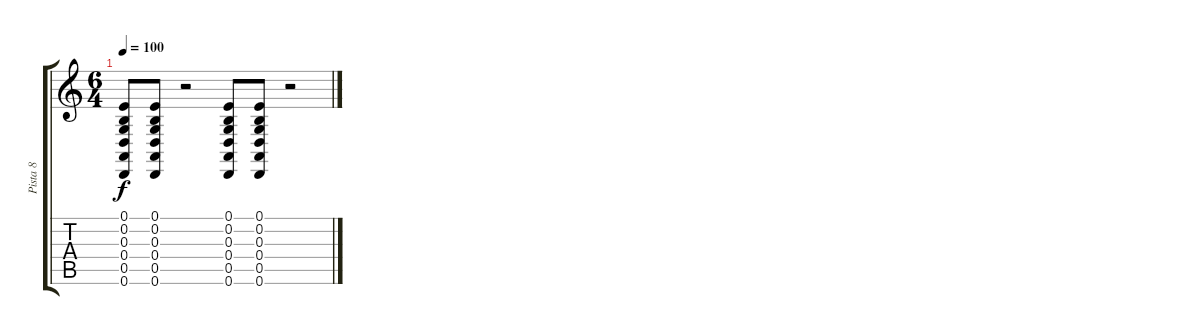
\track ("Pista 8" "Pista 8") {instrument taikodrum}
\staff {score tabs}
\tuning (E4 B3 G3 D3 A2 D2) {hide}
\ts (6 4)
\tempo 100
\clef g2
\ks c
(0.1 0.2 0.3 0.4 0.5 0.6).8{dy f} (0.1 0.2 0.3 0.4 0.5 0.6).8 r.2 (0.1 0.2 0.3 0.4 0.5 0.6).8 (0.1 0.2 0.3 0.4 0.5 0.6).8 r.2
